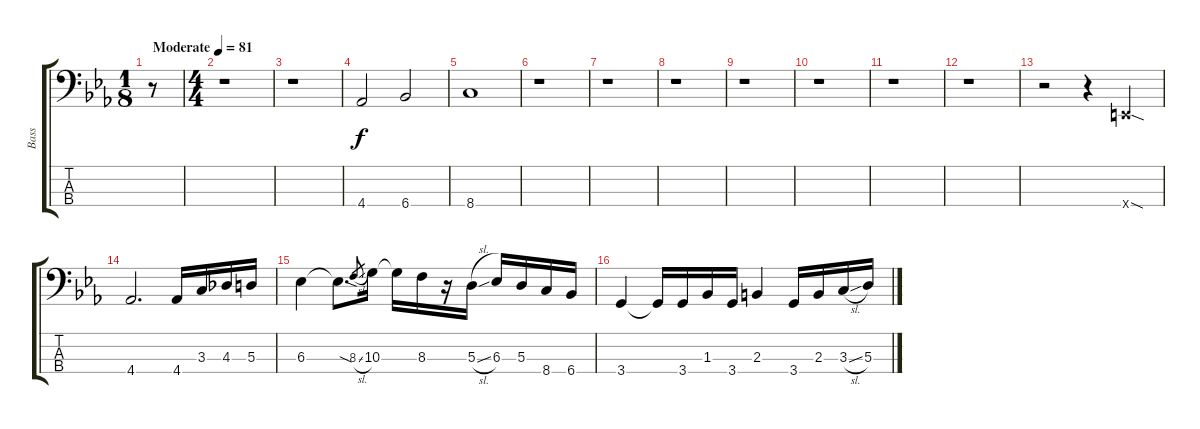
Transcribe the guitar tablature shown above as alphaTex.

\track ("Bass" "Bass") {instrument electricbasspick}
\staff {score tabs}
\tuning (G2 D2 A1 E1) {hide}
\ts (1 8)
\tempo (81 "Moderate")
\clef f4
\ks eb
r.8{dy f instrument electricbasspick} |
\ts (4 4)
r.1 |
r.1 |
4.4.2 6.4.2 |
8.4.1 |
r.1 |
r.1 |
r.1 |
r.1 |
r.1 |
r.1 |
r.1 |
r.2 r.4 0.4{sod x}.4 |
4.4.2{d} 4.4.16 3.3.16 4.3.16 5.3.16 |
6.3.4 6.3{sod t}.8{d} 8.3{sl}.8{gr} 10.3.16 10.3{t}.16 8.3.16 r.16 5.3{sl}.16 6.3.16 5.3.16 8.4.16 6.4.16 |
3.4.4 3.4{t}.16 3.4.16 1.3.16 3.4.16 2.3.4 3.4.16 2.3.16 3.3{sl}.16 5.3.16
